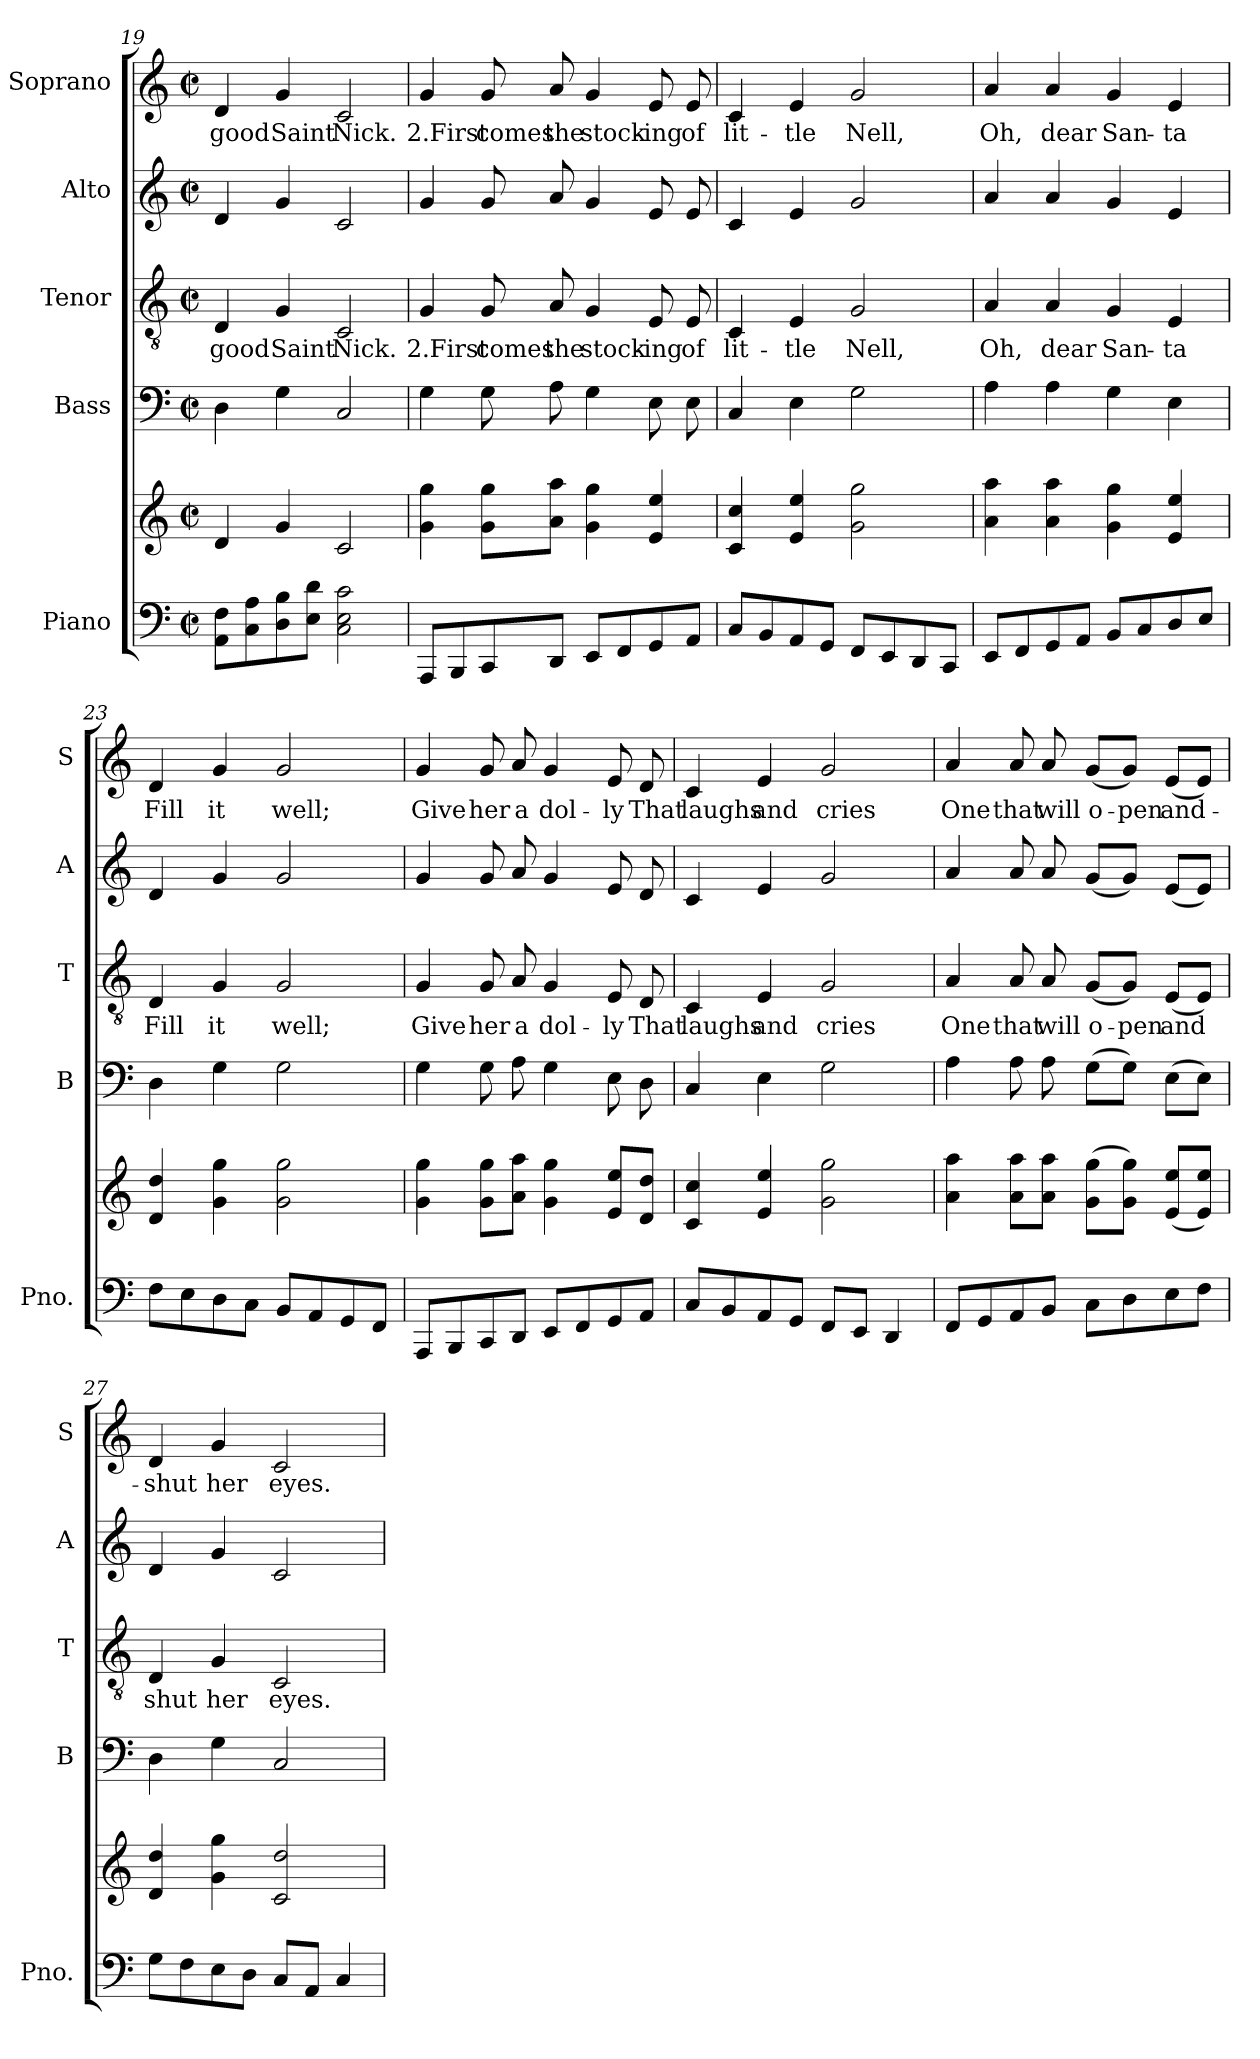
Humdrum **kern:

**kern	**kern	**kern	**kern	**text	**kern	**kern	**text
*part5	*part5	*part4	*part3	*part3	*part2	*part1	*part1
*staff6	*staff5	*staff4	*staff3	*staff3	*staff2	*staff1	*staff1
*I"Piano	*	*I"Bass	*I"Tenor	*	*I"Alto	*I"Soprano	*
*I'Pno.	*	*I'B	*I'T	*	*I'A	*I'S	*
*clefF4	*clefG2	*clefF4	*clefGv2	*	*clefG2	*clefG2	*
*k[]	*k[]	*k[]	*k[]	*	*k[]	*k[]	*
*C:	*C:	*C:	*C:	*	*C:	*C:	*
*M2/2	*M2/2	*M2/2	*M2/2	*	*M2/2	*M2/2	*
*met(c|)	*met(c|)	*met(c|)	*met(c|)	*	*met(c|)	*met(c|)	*
=19	=19	=19	=19	=19	=19	=19	=19
!	!	!	!	!LO:LY:b	!	!	!LO:LY:b
8AA\ 8F\L	4d/	4D\	4D/	good	4d/	4d/	good
8C\ 8A\	.	.	.	.	.	.	.
!	!	!	!	!LO:LY:b	!	!	!LO:LY:b
8D\ 8B\	4g/	4G\	4G/	Saint	4g/	4g/	Saint
8E\ 8d\J	.	.	.	.	.	.	.
!	!	!	!	!LO:LY:b	!	!	!LO:LY:b
2C\ 2E\ 2c\	2c/	2C/	2C/	Nick.	2c/	2c/	Nick.
=20	=20	=20	=20	=20	=20	=20	=20
!	!	!	!	!LO:LY:b	!	!	!LO:LY:b
8AAA/L	4g\ 4gg\	4G\	4G/	2.First	4g/	4g/	2.First
8BBB/	.	.	.	.	.	.	.
!	!	!	!	!LO:LY:b	!	!	!LO:LY:b
8CC/	8g\ 8gg\L	8G\	8G/	comes	8g/	8g/	comes
!	!	!	!	!LO:LY:b	!	!	!LO:LY:b
8DD/J	8a\ 8aa\J	8A\	8A/	the	8a/	8a/	the
!	!	!	!	!LO:LY:b	!	!	!LO:LY:b
8EE/L	4g\ 4gg\	4G\	4G/	stock-	4g/	4g/	stock-
8FF/	.	.	.	.	.	.	.
!	!	!	!	!LO:LY:b	!	!	!LO:LY:b
8GG/	4e/ 4ee/	8E\	8E/	-ing	8e/	8e/	-ing
!	!	!	!	!LO:LY:b	!	!	!LO:LY:b
8AA/J	.	8E\	8E/	of	8e/	8e/	of
=21	=21	=21	=21	=21	=21	=21	=21
!	!	!	!	!LO:LY:b	!	!	!LO:LY:b
8C/L	4c/ 4cc/	4C/	4C/	lit-	4c/	4c/	lit-
8BB/	.	.	.	.	.	.	.
!	!	!	!	!LO:LY:b	!	!	!LO:LY:b
8AA/	4e/ 4ee/	4E\	4E/	-tle	4e/	4e/	-tle
8GG/J	.	.	.	.	.	.	.
!	!	!	!	!LO:LY:b	!	!	!LO:LY:b
8FF/L	2g\ 2gg\	2G\	2G/	Nell,	2g/	2g/	Nell,
8EE/	.	.	.	.	.	.	.
8DD/	.	.	.	.	.	.	.
8CC/J	.	.	.	.	.	.	.
!!LO:LB:g=z
=22	=22	=22	=22	=22	=22	=22	=22
!	!	!	!	!LO:LY:b	!	!	!LO:LY:b
8EE/L	4a\ 4aa\	4A\	4A/	Oh,	4a/	4a/	Oh,
8FF/	.	.	.	.	.	.	.
!	!	!	!	!LO:LY:b	!	!	!LO:LY:b
8GG/	4a\ 4aa\	4A\	4A/	dear	4a/	4a/	dear
8AA/J	.	.	.	.	.	.	.
!	!	!	!	!LO:LY:b	!	!	!LO:LY:b
8BB/L	4g\ 4gg\	4G\	4G/	San-	4g/	4g/	San-
8C/	.	.	.	.	.	.	.
!	!	!	!	!LO:LY:b	!	!	!LO:LY:b
8D/	4e/ 4ee/	4E\	4E/	-ta	4e/	4e/	-ta
8E/J	.	.	.	.	.	.	.
=23	=23	=23	=23	=23	=23	=23	=23
!	!	!	!	!LO:LY:b	!	!	!LO:LY:b
8F\L	4d/ 4dd/	4D\	4D/	Fill	4d/	4d/	Fill
8E\	.	.	.	.	.	.	.
!	!	!	!	!LO:LY:b	!	!	!LO:LY:b
8D\	4g\ 4gg\	4G\	4G/	it	4g/	4g/	it
8C\J	.	.	.	.	.	.	.
!	!	!	!	!LO:LY:b	!	!	!LO:LY:b
8BB/L	2g\ 2gg\	2G\	2G/	well;	2g/	2g/	well;
8AA/	.	.	.	.	.	.	.
8GG/	.	.	.	.	.	.	.
8FF/J	.	.	.	.	.	.	.
=24	=24	=24	=24	=24	=24	=24	=24
!	!	!	!	!LO:LY:b	!	!	!LO:LY:b
8AAA/L	4g\ 4gg\	4G\	4G/	Give	4g/	4g/	Give
8BBB/	.	.	.	.	.	.	.
!	!	!	!	!LO:LY:b	!	!	!LO:LY:b
8CC/	8g\ 8gg\L	8G\	8G/	her	8g/	8g/	her
!	!	!	!	!LO:LY:b	!	!	!LO:LY:b
8DD/J	8a\ 8aa\J	8A\	8A/	a	8a/	8a/	a
!	!	!	!	!LO:LY:b	!	!	!LO:LY:b
8EE/L	4g\ 4gg\	4G\	4G/	dol-	4g/	4g/	dol-
8FF/	.	.	.	.	.	.	.
!	!	!	!	!LO:LY:b	!	!	!LO:LY:b
8GG/	8e/ 8ee/L	8E\	8E/	-ly	8e/	8e/	-ly
!	!	!	!	!LO:LY:b	!	!	!LO:LY:b
8AA/J	8d/ 8dd/J	8D\	8D/	That	8d/	8d/	That
=25	=25	=25	=25	=25	=25	=25	=25
!	!	!	!	!LO:LY:b	!	!	!LO:LY:b
8C/L	4c/ 4cc/	4C/	4C/	laughs	4c/	4c/	laughs
8BB/	.	.	.	.	.	.	.
!	!	!	!	!LO:LY:b	!	!	!LO:LY:b
8AA/	4e/ 4ee/	4E\	4E/	and	4e/	4e/	and
8GG/J	.	.	.	.	.	.	.
!	!	!	!	!LO:LY:b	!	!	!LO:LY:b
8FF/L	2g\ 2gg\	2G\	2G/	cries	2g/	2g/	cries
8EE/J	.	.	.	.	.	.	.
4DD/	.	.	.	.	.	.	.
!!LO:PB:g=z
=26	=26	=26	=26	=26	=26	=26	=26
!	!	!	!	!LO:LY:b	!	!	!LO:LY:b
8FF/L	4a\ 4aa\	4A\	4A/	One	4a/	4a/	One
8GG/	.	.	.	.	.	.	.
!	!	!	!	!LO:LY:b	!	!	!LO:LY:b
8AA/	8a\ 8aa\L	8A\	8A/	that	8a/	8a/	that
!	!	!	!	!LO:LY:b	!	!	!LO:LY:b
8BB/J	8a\ 8aa\J	8A\	8A/	will	8a/	8a/	will
!	!	!	!	!LO:LY:b	!	!	!LO:LY:b
8C\L	(>8g\ 8gg\L	(>8G\L	(<8G/L	o-	(<8g/L	(<8g/L	o-
!	!	!	!	!LO:LY:b	!	!	!LO:LY:b
8D\	8g\ 8gg\J)	8G\J)	8G/J)	-pen	8g/J)	8g/J)	-pen
!	!	!	!	!LO:LY:b	!	!	!LO:LY:b
8E\	(<8e/ 8ee/L	(>8E\L	(<8E/L	and	(<8e/L	(<8e/L	and-
8F\J	8e/ 8ee/J)	8E\J)	8E/J)	.	8e/J)	8e/J)	.
=27	=27	=27	=27	=27	=27	=27	=27
!	!	!	!	!LO:LY:b	!	!	!LO:LY:b
8G\L	4d/ 4dd/	4D\	4D/	shut	4d/	4d/	-shut
8F\	.	.	.	.	.	.	.
!	!	!	!	!LO:LY:b	!	!	!LO:LY:b
8E\	4g\ 4gg\	4G\	4G/	her	4g/	4g/	her
8D\J	.	.	.	.	.	.	.
!	!	!	!	!LO:LY:b	!	!	!LO:LY:b
8C/L	2c/ 2dd/	2C/	2C/	eyes.	2c/	2c/	eyes.
8AA/J	.	.	.	.	.	.	.
4C/	.	.	.	.	.	.	.
=	=	=	=	=	=	=	=
*-	*-	*-	*-	*-	*-	*-	*-
